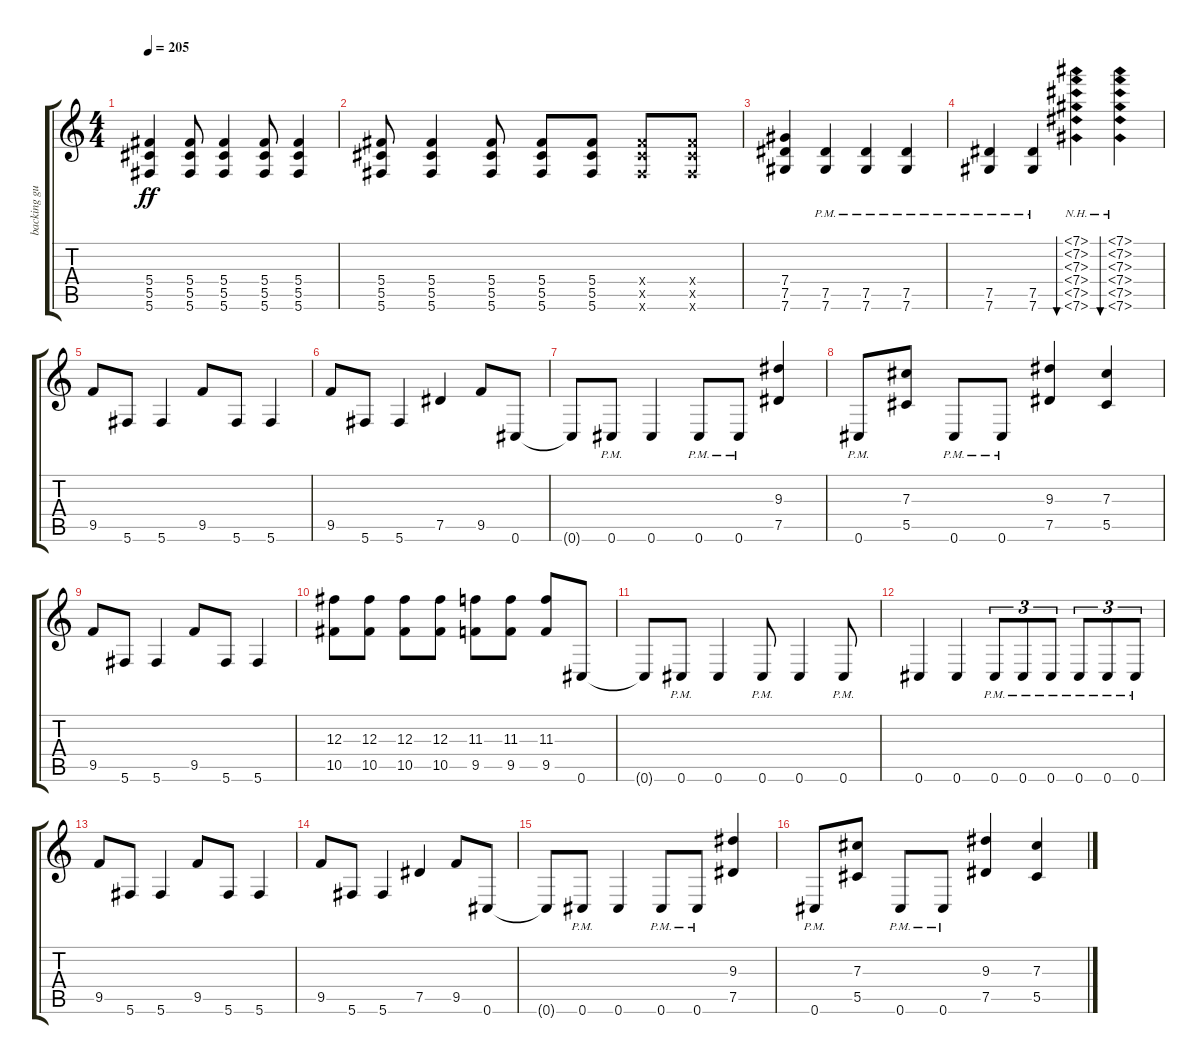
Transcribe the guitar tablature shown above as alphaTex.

\track ("backing guitar L " "backing gu") {instrument overdrivenguitar}
\staff {score tabs}
\tuning (Eb4 Bb3 Gb3 Db3 Ab2 Db2) {hide}
\ts (4 4)
\tempo 205
\clef g2
\ks c
(5.4 5.5 5.6).4{dy ff} (5.4 5.5 5.6).8 (5.4 5.5 5.6).4 (5.4 5.5 5.6).8 (5.4 5.5 5.6).4 |
(5.4 5.5 5.6).8 (5.4 5.5 5.6).4 (5.4 5.5 5.6).8 (5.4 5.5 5.6).8 (5.4 5.5 5.6).8 (5.4{x} 5.5{x} 5.6{x}).8 (5.4{x} 5.5{x} 5.6{x}).8 |
(7.4 7.5 7.6).4 (7.5{pm} 7.6{pm}).4 (7.5{pm} 7.6{pm}).4 (7.5{pm} 7.6{pm}).4 |
(7.5{pm} 7.6{pm}).4 (7.5{pm} 7.6{pm}).4 (7.1{nh} 7.2{nh} 7.3{nh} 7.4{nh} 7.5{nh} 7.6{nh}).4{bu 30} (7.1{nh} 7.2{nh} 7.3{nh} 7.4{nh} 7.5{nh} 7.6{nh}).4{bu 30} |
9.5.8 5.6.8 5.6.4 9.5.8 5.6.8 5.6.4 |
9.5.8 5.6.8 5.6.4 7.5.4 9.5.8 0.6.8 |
0.6{t}.8 0.6{pm}.8 0.6.4 0.6{pm}.8 0.6{pm}.8 (9.3 7.5).4 |
0.6{pm}.8 (7.3 5.5).8 0.6{pm}.8 0.6{pm}.8 (9.3 7.5).4 (7.3 5.5).4 |
9.5.8 5.6.8 5.6.4 9.5.8 5.6.8 5.6.4 |
(12.3 10.5).8 (12.3 10.5).8 (12.3 10.5).8 (12.3 10.5).8 (11.3 9.5).8 (11.3 9.5).8 (11.3 9.5).8 0.6.8 |
0.6{t}.8 0.6{pm}.8 0.6.4 0.6{pm}.8 0.6.4 0.6{pm}.8 |
0.6.4 0.6.4 0.6{pm}.8{tu (3 2)} 0.6{pm}.8{tu (3 2)} 0.6{pm}.8{tu (3 2)} 0.6{pm}.8{tu (3 2)} 0.6{pm}.8{tu (3 2)} 0.6{pm}.8{tu (3 2)} |
9.5.8 5.6.8 5.6.4 9.5.8 5.6.8 5.6.4 |
9.5.8 5.6.8 5.6.4 7.5.4 9.5.8 0.6.8 |
0.6{t}.8 0.6{pm}.8 0.6.4 0.6{pm}.8 0.6{pm}.8 (9.3 7.5).4 |
0.6{pm}.8 (7.3 5.5).8 0.6{pm}.8 0.6{pm}.8 (9.3 7.5).4 (7.3 5.5).4
